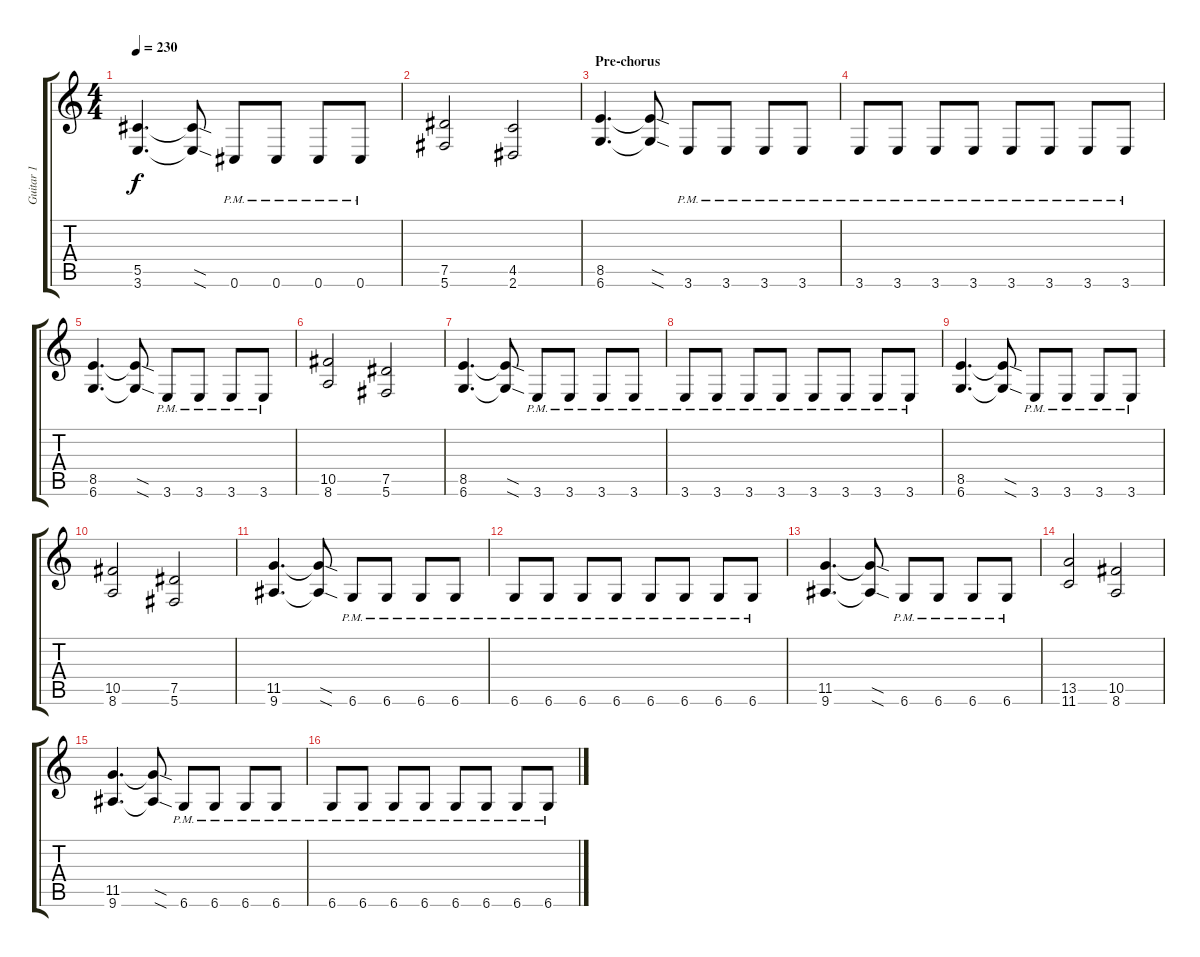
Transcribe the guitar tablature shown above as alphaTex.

\track ("Guitar 1" "Guitar 1") {instrument distortionguitar}
\staff {score tabs}
\tuning (Eb4 Bb3 Gb3 Db3 Ab2 Db2) {hide}
\ts (4 4)
\tempo 230
\clef g2
\ks c
(5.5 3.6).4{d dy f} (5.5{sod t} 3.6{sod t}).8 0.6{pm}.8 0.6{pm}.8 0.6{pm}.8 0.6{pm}.8 |
(7.5 5.6).2 (4.5 2.6).2 |
\section ("" "Pre-chorus")
(8.5 6.6).4{d} (8.5{sod t} 6.6{sod t}).8 3.6{pm}.8 3.6{pm}.8 3.6{pm}.8 3.6{pm}.8 |
3.6{pm}.8 3.6{pm}.8 3.6{pm}.8 3.6{pm}.8 3.6{pm}.8 3.6{pm}.8 3.6{pm}.8 3.6{pm}.8 |
(8.5 6.6).4{d} (8.5{sod t} 6.6{sod t}).8 3.6{pm}.8 3.6{pm}.8 3.6{pm}.8 3.6{pm}.8 |
(10.5 8.6).2 (7.5 5.6).2 |
(8.5 6.6).4{d} (8.5{sod t} 6.6{sod t}).8 3.6{pm}.8 3.6{pm}.8 3.6{pm}.8 3.6{pm}.8 |
3.6{pm}.8 3.6{pm}.8 3.6{pm}.8 3.6{pm}.8 3.6{pm}.8 3.6{pm}.8 3.6{pm}.8 3.6{pm}.8 |
(8.5 6.6).4{d} (8.5{sod t} 6.6{sod t}).8 3.6{pm}.8 3.6{pm}.8 3.6{pm}.8 3.6{pm}.8 |
(10.5 8.6).2 (7.5 5.6).2 |
(11.5 9.6).4{d} (11.5{sod t} 9.6{sod t}).8 6.6{pm}.8 6.6{pm}.8 6.6{pm}.8 6.6{pm}.8 |
6.6{pm}.8 6.6{pm}.8 6.6{pm}.8 6.6{pm}.8 6.6{pm}.8 6.6{pm}.8 6.6{pm}.8 6.6{pm}.8 |
(11.5 9.6).4{d} (11.5{sod t} 9.6{sod t}).8 6.6{pm}.8 6.6{pm}.8 6.6{pm}.8 6.6{pm}.8 |
(13.5 11.6).2 (10.5 8.6).2 |
(11.5 9.6).4{d} (11.5{sod t} 9.6{sod t}).8 6.6{pm}.8 6.6{pm}.8 6.6{pm}.8 6.6{pm}.8 |
6.6{pm}.8 6.6{pm}.8 6.6{pm}.8 6.6{pm}.8 6.6{pm}.8 6.6{pm}.8 6.6{pm}.8 6.6{pm}.8
